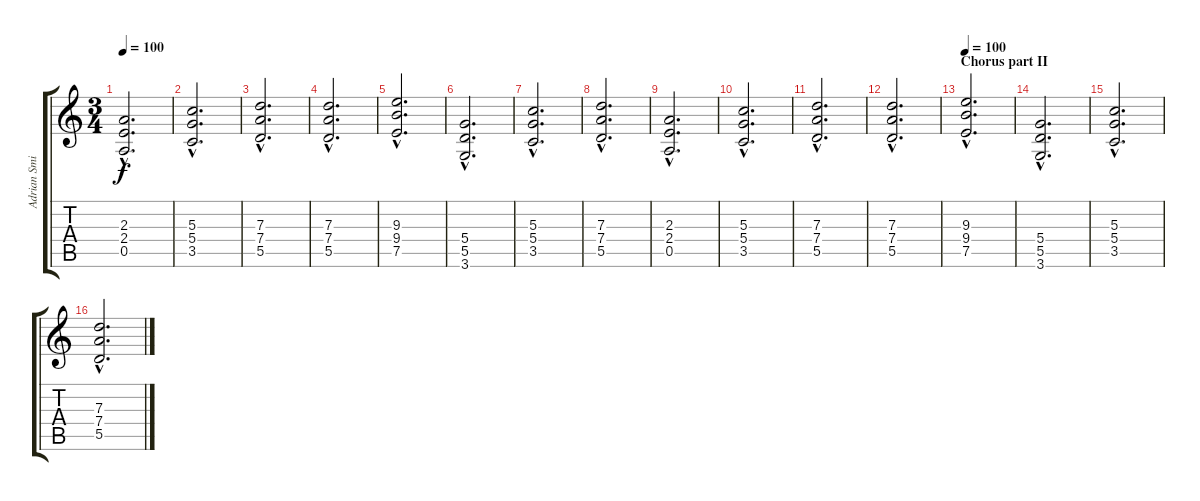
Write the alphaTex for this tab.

\track ("Adrian Smith" "Adrian Smi") {instrument distortionguitar}
\staff {score tabs}
\tuning (E4 B3 G3 D3 A2 E2) {hide}
\ts (3 4)
\tempo 100
\clef g2
\ks c
(2.3{hac} 2.4{hac} 0.5{hac}).2{d dy f} |
(5.3{hac} 5.4{hac} 3.5{hac}).2{d} |
(7.3{hac} 7.4{hac} 5.5{hac}).2{d} |
(7.3{hac} 7.4{hac} 5.5{hac}).2{d} |
(9.3{hac} 9.4{hac} 7.5{hac}).2{d} |
(5.4{hac} 5.5{hac} 3.6{hac}).2{d} |
(5.3{hac} 5.4{hac} 3.5{hac}).2{d} |
(7.3{hac} 7.4{hac} 5.5{hac}).2{d} |
(2.3{hac} 2.4{hac} 0.5{hac}).2{d} |
(5.3{hac} 5.4{hac} 3.5{hac}).2{d} |
(7.3{hac} 7.4{hac} 5.5{hac}).2{d} |
(7.3{hac} 7.4{hac} 5.5{hac}).2{d} |
\section ("" "Chorus part II")
\tempo 100
(9.3{hac} 9.4{hac} 7.5{hac}).2{d volume 13} |
(5.4{hac} 5.5{hac} 3.6{hac}).2{d} |
(5.3{hac} 5.4{hac} 3.5{hac}).2{d} |
(7.3{hac} 7.4{hac} 5.5{hac}).2{d}
